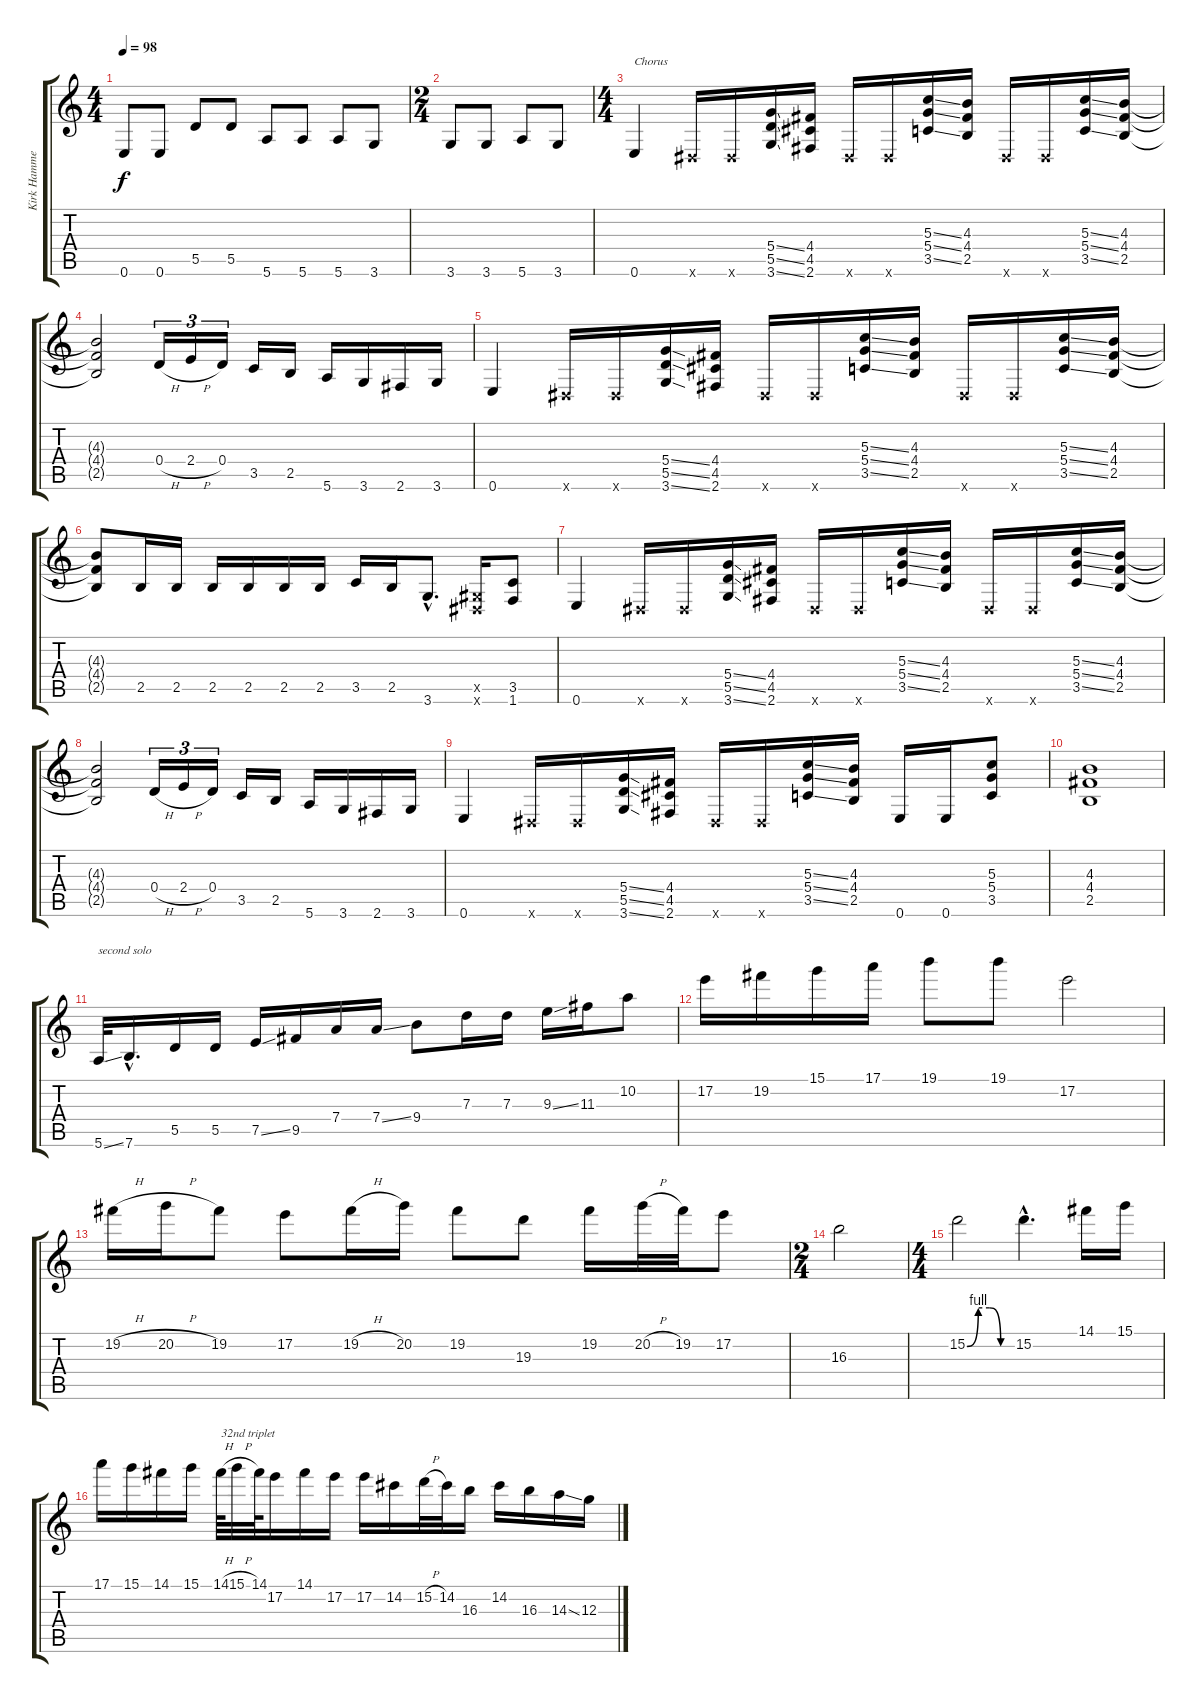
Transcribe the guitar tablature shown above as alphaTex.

\track ("Kirk Hammet" "Kirk Hamme") {instrument distortionguitar}
\staff {score tabs}
\tuning (E4 B3 G3 D3 A2 E2) {hide}
\ts (4 4)
\tempo 98
\clef g2
\ks c
0.6.8{dy f} 0.6.8 5.5.8 5.5.8 5.6.8 5.6.8 5.6.8 3.6.8 |
\ts (2 4)
3.6.8 3.6.8 5.6.8 3.6.8 |
\ts (4 4)
0.6.4{txt "Chorus"} -1.6{x}.16 -1.6{x}.16 (5.4{ss} 5.5{ss} 3.6{ss}).16 (4.4 4.5 2.6).16 -1.6{x}.16 -1.6{x}.16 (5.3{ss} 5.4{ss} 3.5{ss}).16 (4.3 4.4 2.5).16 -1.6{x}.16 -1.6{x}.16 (5.3{ss} 5.4{ss} 3.5{ss}).16 (4.3 4.4 2.5).16 |
(4.3{t} 4.4{t} 2.5{t}).2 0.4{h}.16{tu (3 2)} 2.4{h}.16{tu (3 2)} 0.4.16{tu (3 2)} 3.5.16 2.5.16 5.6.16 3.6.16 2.6.16 3.6.16 |
0.6.4 -1.6{x}.16 -1.6{x}.16 (5.4{ss} 5.5{ss} 3.6{ss}).16 (4.4 4.5 2.6).16 -1.6{x}.16 -1.6{x}.16 (5.3{ss} 5.4{ss} 3.5{ss}).16 (4.3 4.4 2.5).16 -1.6{x}.16 -1.6{x}.16 (5.3{ss} 5.4{ss} 3.5{ss}).16 (4.3 4.4 2.5).16 |
(4.3{t} 4.4{t} 2.5{t}).8 2.5.16 2.5.16 2.5.16 2.5.16 2.5.16 2.5.16 3.5.16 2.5.16 3.6{hac}.8{d} (-1.5{x} -1.6{x}).16 (3.5 1.6).8 |
0.6.4 -1.6{x}.16 -1.6{x}.16 (5.4{ss} 5.5{ss} 3.6{ss}).16 (4.4 4.5 2.6).16 -1.6{x}.16 -1.6{x}.16 (5.3{ss} 5.4{ss} 3.5{ss}).16 (4.3 4.4 2.5).16 -1.6{x}.16 -1.6{x}.16 (5.3{ss} 5.4{ss} 3.5{ss}).16 (4.3 4.4 2.5).16 |
(4.3{t} 4.4{t} 2.5{t}).2 0.4{h}.16{tu (3 2)} 2.4{h}.16{tu (3 2)} 0.4.16{tu (3 2)} 3.5.16 2.5.16 5.6.16 3.6.16 2.6.16 3.6.16 |
0.6.4 -1.6{x}.16 -1.6{x}.16 (5.4{ss} 5.5{ss} 3.6{ss}).16 (4.4 4.5 2.6).16 -1.6{x}.16 -1.6{x}.16 (5.3{ss} 5.4{ss} 3.5{ss}).16 (4.3 4.4 2.5).16 0.6.16 0.6.16 (5.3 5.4 3.5).8 |
(4.3 4.4 2.5).1 |
5.6{ss}.32{txt "second solo"} 7.6{hac}.16{d} 5.5.16 5.5.16 7.5{ss}.16 9.5.16 7.4.16 7.4{ss}.16 9.4.8 7.3.16 7.3.16 9.3{ss}.16 11.3.16 10.2.8 |
17.2.16 19.2.16 15.1.16 17.1.16 19.1.8 19.1.8 17.2.2 |
19.2{h}.16 20.2{h}.16 19.2.8 17.2.8 19.2{h}.16 20.2.16 19.2.8 19.3.8 19.2.16 20.2{h}.32 19.2.32 17.2.8 |
\ts (2 4)
16.3.2 |
\ts (4 4)
15.2{be (custom 0 0 15 4 30 4 45 0 60 0)}.2 15.2{hac}.4{d} 14.1.16 15.1.16 |
17.1.16 15.1.16 14.1.16 15.1.16 14.1{h}.64{txt "32nd triplet"} 15.1{h}.32 14.1.64 17.2.16 14.1.16 17.2.16 17.2.16 14.2.16 15.2{h}.32 14.2.32 16.3.16 14.2.16 16.3.16 14.3{ss}.16 12.3.16
